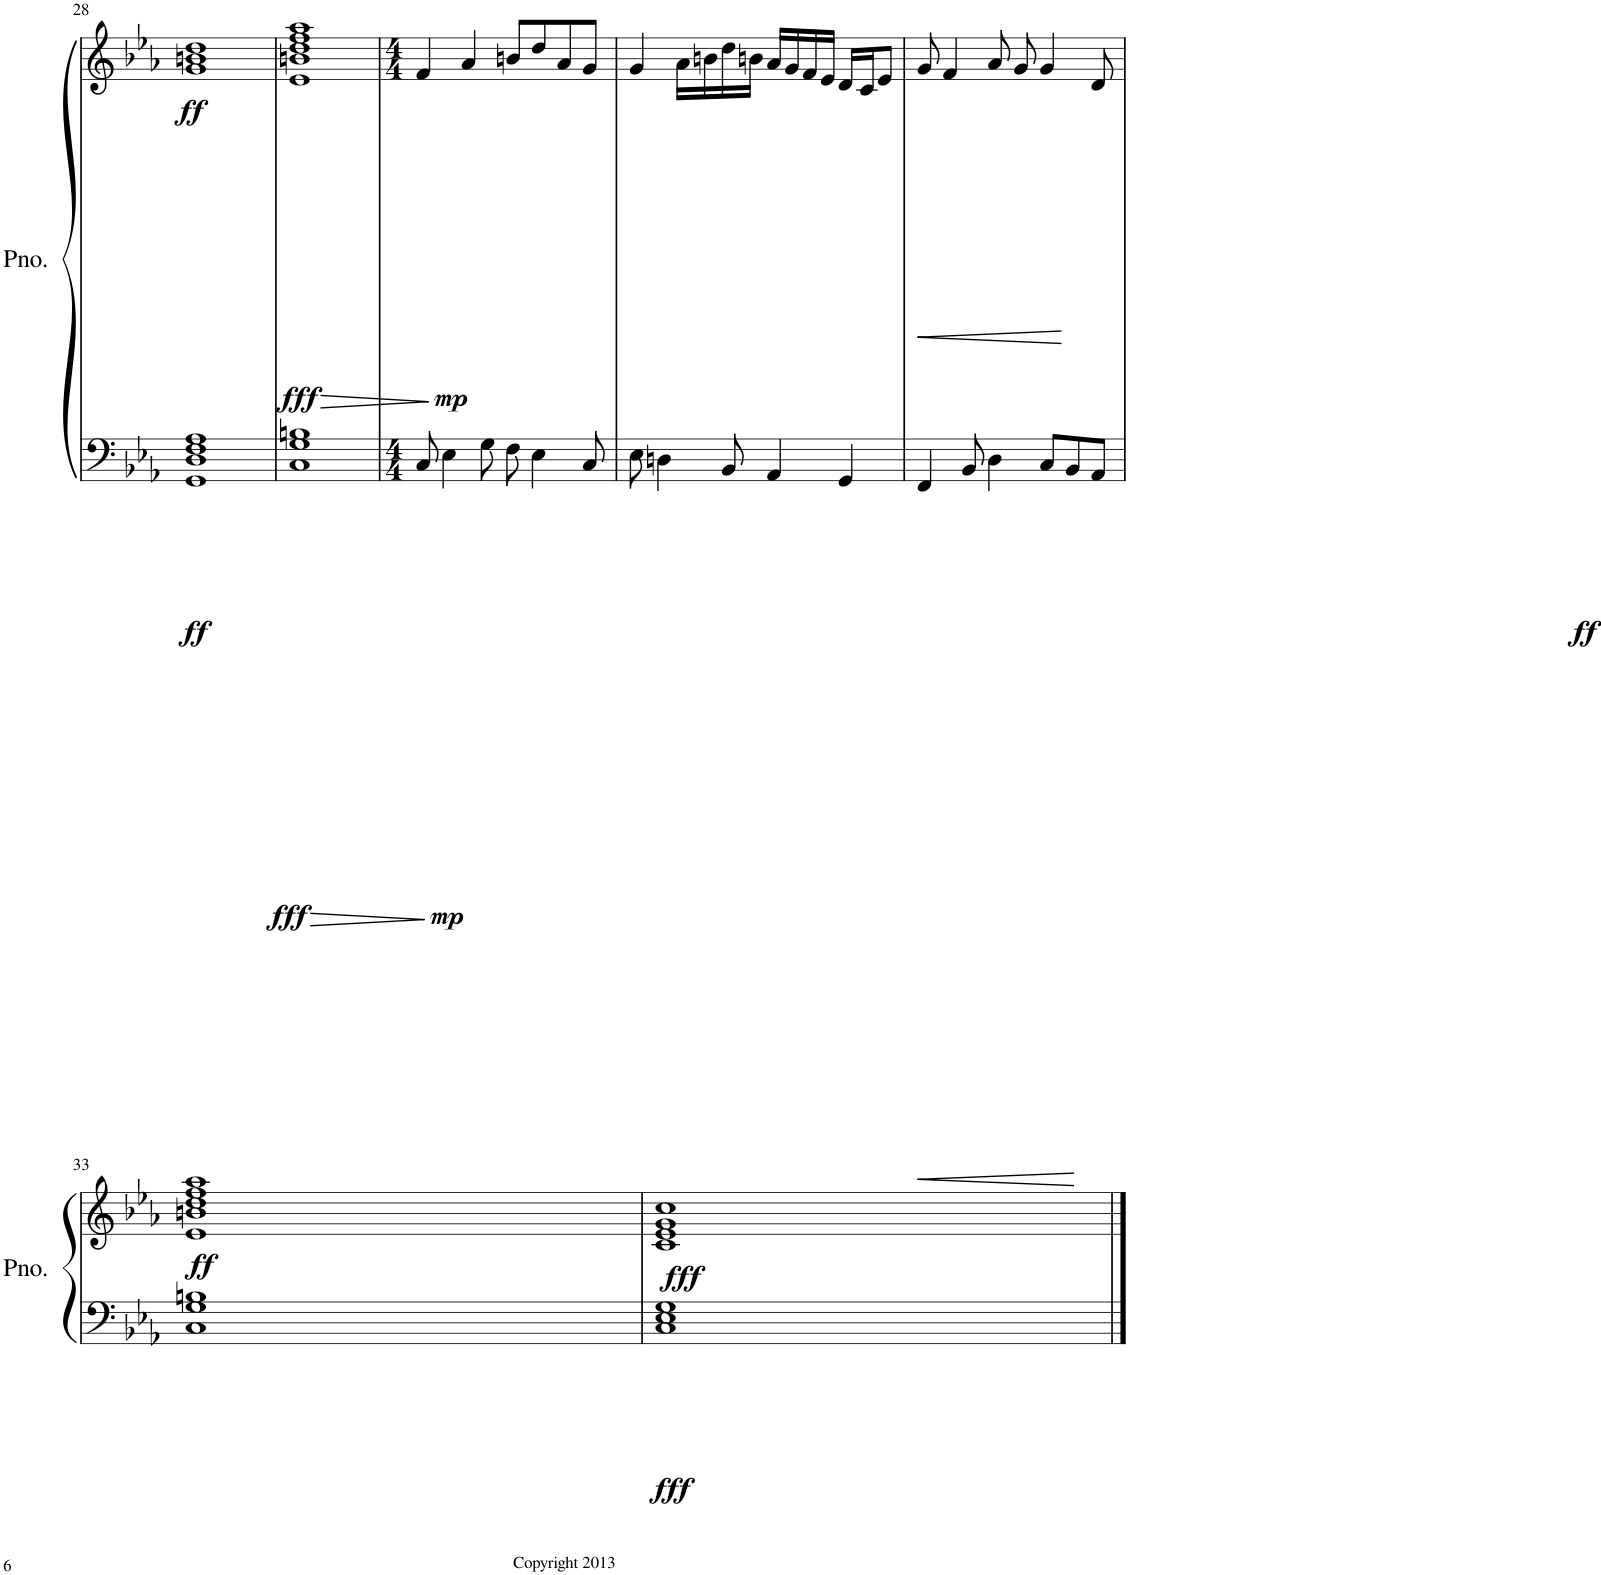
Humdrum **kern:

**kern	**kern	**dynam
*part1	*part1	*part1
*staff2	*staff1	*staff1/2
*I"Piano	*	*
*I'Pno.	*	*
!!LO:PB:g=z
*clefF4	*clefG2	*
*k[b-e-a-]	*k[b-e-a-]	*
*M4/4	*M4/4	*
=28	=28	=28
!	!	!LO:DY:b=2
!	!	!LO:DY:n=1:b
1GG 1D 1F 1A-	1g 1bn 1dd	ff ff
=29	=29	=29
!	!	!LO:HP:b
!	!	!LO:DY:n=1:b=2
!	!	!LO:DY:n=2:b
1C 1G 1Bn	1e- 1bn 1dd 1ff 1aa-	> fff fff
.	.	]
=30	=30	=30
*M4/4	*M4/4	*
!	!	!LO:DY:b=2
!	!	!LO:DY:n=1:b
8C/	4f/	mp mp
4E-\	.	.
.	4a-/	.
8G\	.	.
8F\	8bn/L	.
4E-\	8dd/	.
.	8a-/	.
8C/	8g/J	.
=31	=31	=31
8E-\	4g/	.
4Dn\	.	.
.	16a-\LL	.
.	16bn\	.
8BB-/	16dd\	.
.	16bn\JJ	.
4AA-/	16a-/LL	.
.	16g/	.
.	16f/	.
.	16e-/JJ	.
4GG/	16d/LL	.
.	16c/J	.
.	8e-/J	.
=32	=32	=32
!	!	!LO:HP:b
4FF/	8g/	<
.	4f/	.
8BB-/	.	.
4D\	8a-/	.
.	8g/	.
8C/L	4g/	.
8BB-/	.	.
!	!	!LO:DY:b=2
8AA-/J	8d/	ff
.	.	[
!!LO:LB:g=z
=33	=33	=33
!	!	!LO:DY:b
1C 1G 1Bn	1e- 1bn 1dd 1ff 1aa-	ff
=34	=34	=34
!	!	!LO:DY:b=2
!	!	!LO:DY:n=1:b
1C 1E- 1G	1c 1e- 1g 1cc	fff fff
==	==	==
*-	*-	*-
